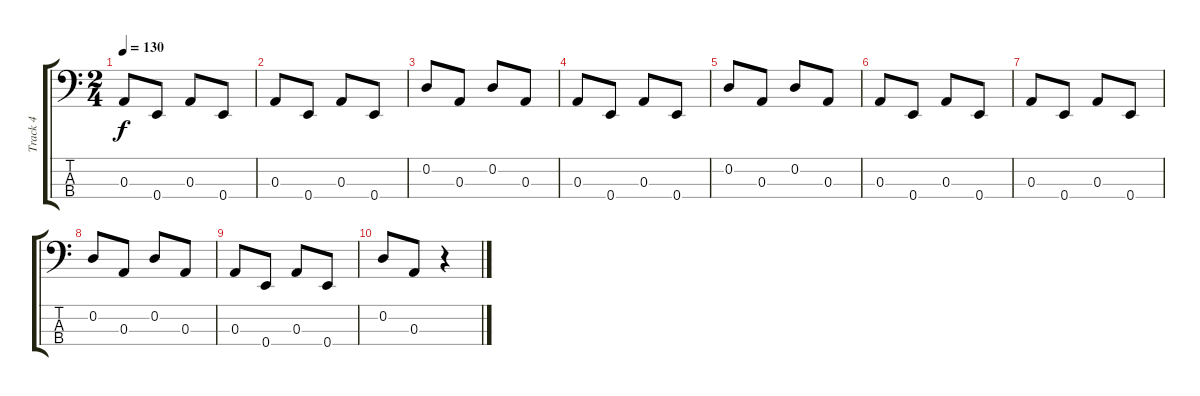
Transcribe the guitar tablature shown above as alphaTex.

\track ("Track 4" "Track 4") {instrument electricbassfinger}
\staff {score tabs}
\tuning (G2 D2 A1 E1) {hide}
\ts (2 4)
\tempo 130
\clef f4
\ks c
0.3.8{dy f} 0.4.8 0.3.8 0.4.8 |
0.3.8 0.4.8 0.3.8 0.4.8 |
0.2.8 0.3.8 0.2.8 0.3.8 |
0.3.8 0.4.8 0.3.8 0.4.8 |
0.2.8 0.3.8 0.2.8 0.3.8 |
0.3.8 0.4.8 0.3.8 0.4.8 |
0.3.8 0.4.8 0.3.8 0.4.8 |
0.2.8 0.3.8 0.2.8 0.3.8 |
0.3.8 0.4.8 0.3.8 0.4.8 |
0.2.8 0.3.8 r.4
